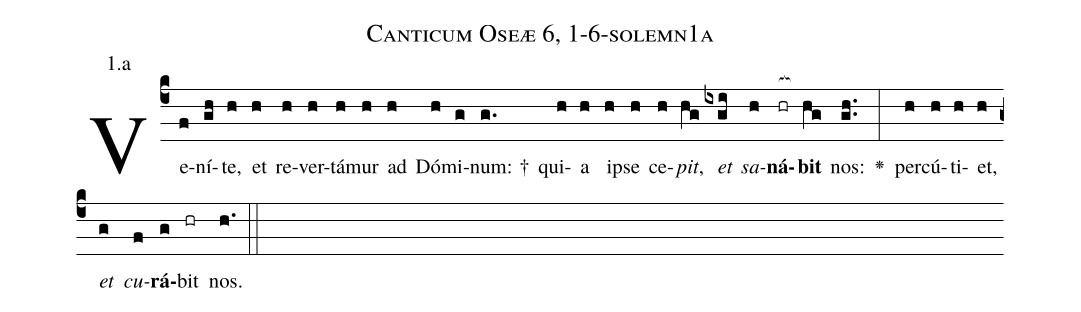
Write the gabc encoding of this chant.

name: Canticum Oseæ 6, 1-6-solemn1a;
annotation: 1.a;
%%
(c4)Ve(f)ní(gh)te,(h) et(h) re(h)ver(h)tá(h)mur(h) ad(h) Dó(h)mi(g)num: †(g.) qui(h)a(h) i(h)pse(h) ce(h)<i>pit</i>,(hg) <i>et</i>(ixgi) <i>sa</i>(h)<b>ná</b>(hr[ocb:1{])<b>bit</b>(hg[ocb:0}]) nos:(gh..) <v>\greheightstar</v>(:) per(h)cú(h)ti(h)et,(h) <i>et</i>(g) <i>cu</i>(f)<b>rá</b>(g)bit(hr) nos.(h.) (::)


%E(h) u(h) o(g) u(f) a(g) e.(h.) (::)
